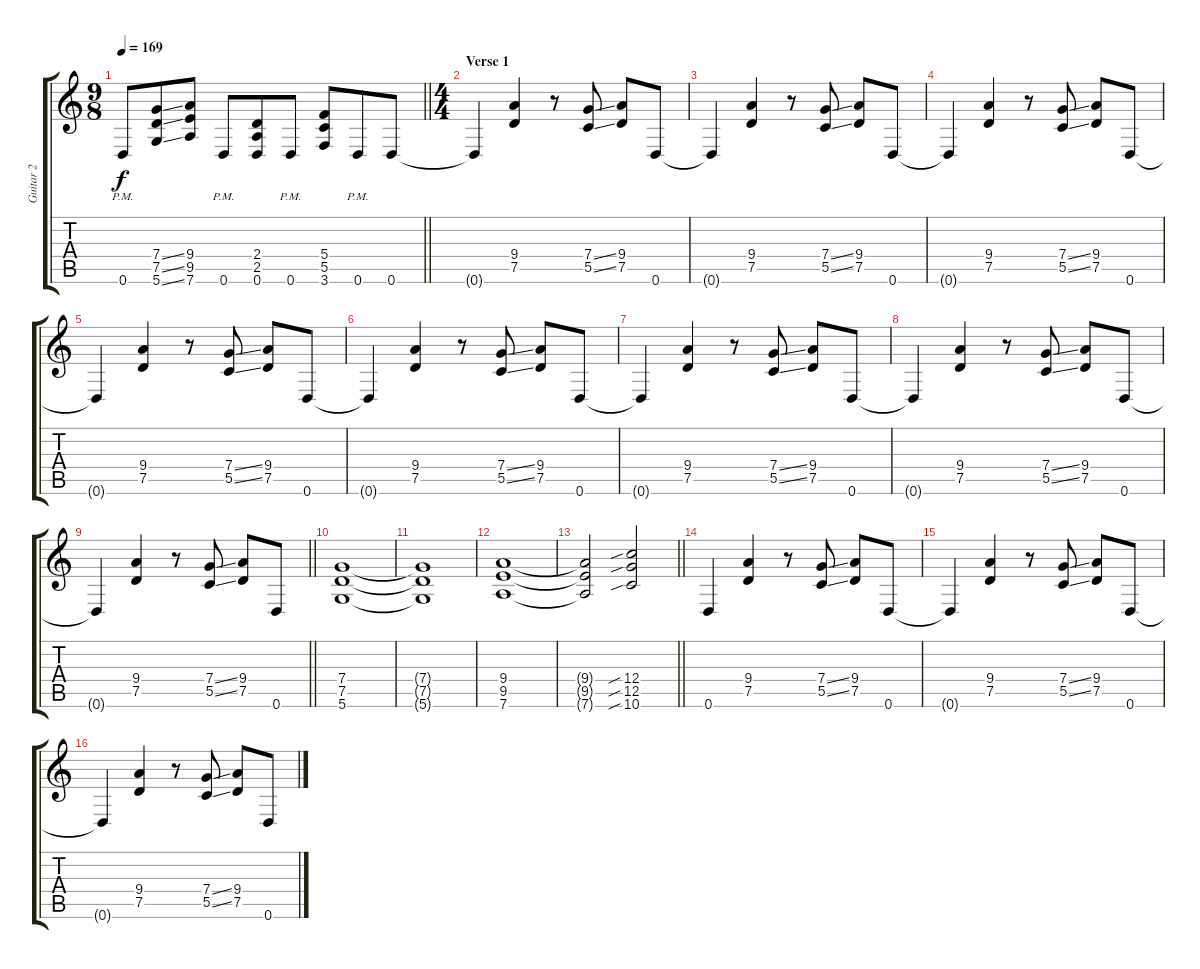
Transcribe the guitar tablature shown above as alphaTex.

\track ("Guitar 2" "Guitar 2") {instrument distortionguitar}
\staff {score tabs}
\tuning (D4 A3 F3 C3 G2 D2) {hide}
\ts (9 8)
\tempo 169
\clef g2
\barLineRight lightlight
\ks c
0.6{pm}.8{dy f} (7.4{ss} 7.5{ss} 5.6{ss}).8 (9.4 9.5 7.6).8 0.6{pm}.8 (2.4 2.5 0.6).8 0.6{pm}.8 (5.4 5.5 3.6).8 0.6{pm}.8 0.6.8 |
\ts (4 4)
\section ("" "Verse 1")
0.6{t}.4 (9.4 7.5).4 r.8 (7.4{ss} 5.5{ss}).8 (9.4 7.5).8 0.6.8 |
0.6{t}.4 (9.4 7.5).4 r.8 (7.4{ss} 5.5{ss}).8 (9.4 7.5).8 0.6.8 |
0.6{t}.4 (9.4 7.5).4 r.8 (7.4{ss} 5.5{ss}).8 (9.4 7.5).8 0.6.8 |
0.6{t}.4 (9.4 7.5).4 r.8 (7.4{ss} 5.5{ss}).8 (9.4 7.5).8 0.6.8 |
0.6{t}.4 (9.4 7.5).4 r.8 (7.4{ss} 5.5{ss}).8 (9.4 7.5).8 0.6.8 |
0.6{t}.4 (9.4 7.5).4 r.8 (7.4{ss} 5.5{ss}).8 (9.4 7.5).8 0.6.8 |
0.6{t}.4 (9.4 7.5).4 r.8 (7.4{ss} 5.5{ss}).8 (9.4 7.5).8 0.6.8 |
\barLineRight lightlight
0.6{t}.4 (9.4 7.5).4 r.8 (7.4{ss} 5.5{ss}).8 (9.4 7.5).8 0.6.8 |
(7.4 7.5 5.6).1 |
(7.4{t} 7.5{t} 5.6{t}).1 |
(9.4 9.5 7.6).1 |
\barLineRight lightlight
(9.4{t} 9.5{t} 7.6{t}).2 (12.4{sib} 12.5{sib} 10.6{sib}).2 |
0.6.4 (9.4 7.5).4 r.8 (7.4{ss} 5.5{ss}).8 (9.4 7.5).8 0.6.8 |
0.6{t}.4 (9.4 7.5).4 r.8 (7.4{ss} 5.5{ss}).8 (9.4 7.5).8 0.6.8 |
0.6{t}.4 (9.4 7.5).4 r.8 (7.4{ss} 5.5{ss}).8 (9.4 7.5).8 0.6.8
